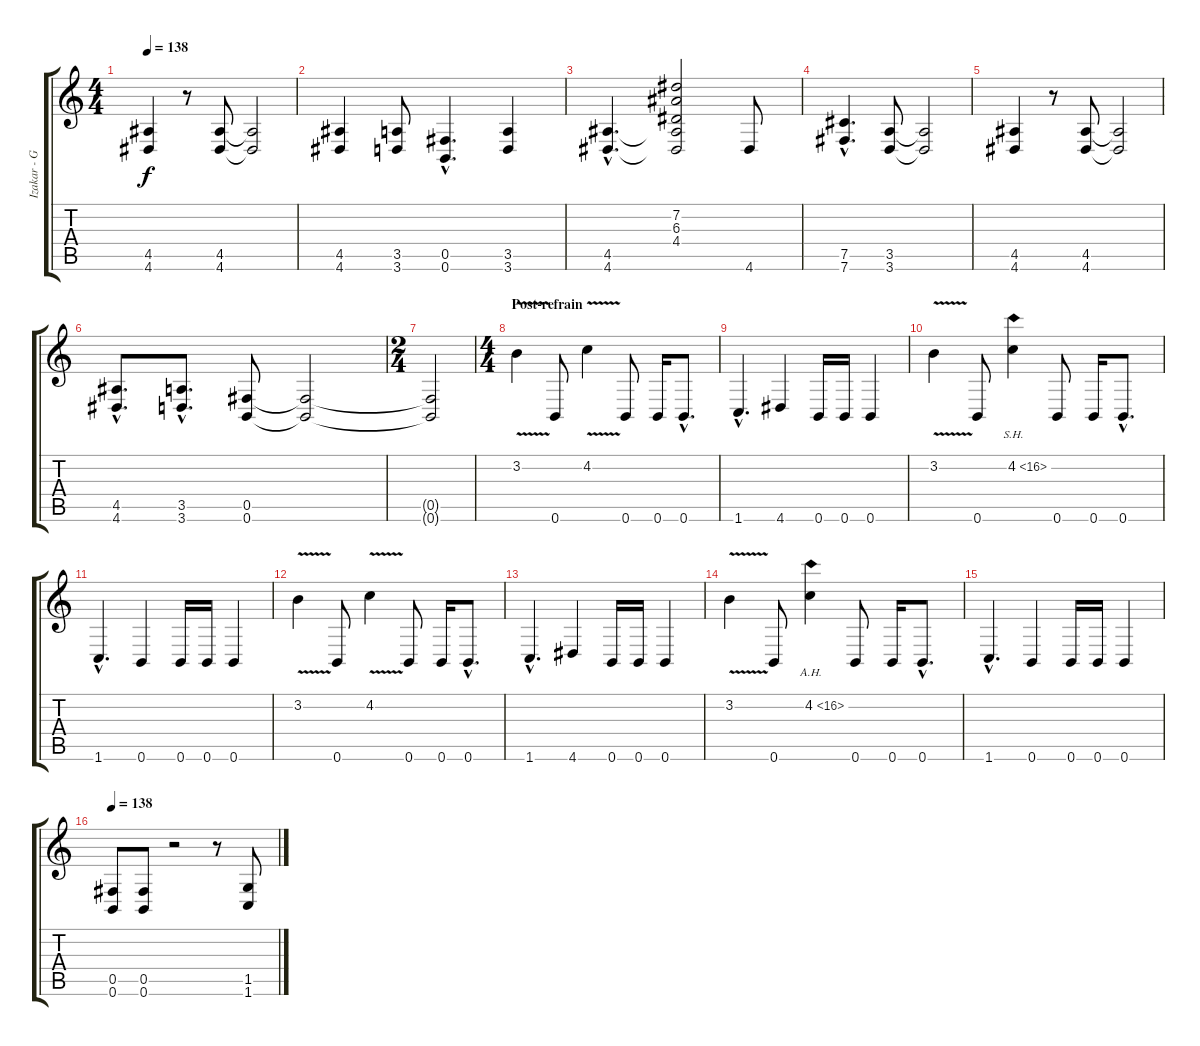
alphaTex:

\track ("Izakar - Guitare" "Izakar - G") {instrument distortionguitar}
\staff {score tabs}
\tuning (Db4 Ab3 E3 B2 Gb2 B1) {hide}
\ts (4 4)
\tempo 138
\clef g2
\ks c
(4.5 4.6).4{dy f} r.8 (4.5 4.6).8 (4.5{t} 4.6{t}).2 |
(4.5 4.6).4 (3.5 3.6).8 (0.5{hac} 0.6{hac}).4{d} (3.5 3.6).4 |
(4.5{hac} 4.6{hac}).4{d} (7.2 6.3 4.4 4.5{t} 4.6{t}).2 4.6.8 |
(7.5{hac} 7.6{hac}).4{d} (3.5 3.6).8 (3.5{t} 3.6{t}).2 |
(4.5 4.6).4 r.8 (4.5 4.6).8 (4.5{t} 4.6{t}).2 |
(4.5{hac} 4.6{hac}).8{d} (3.5{hac} 3.6{hac}).8{d} (0.5 0.6).8 (0.5{t} 0.6{t}).2 |
\ts (2 4)
(0.5{t} 0.6{t}).2 |
\ts (4 4)
\section ("" "Post-refrain")
3.2{v}.4 0.6.8 4.2{v}.4 0.6.8 0.6.16 0.6{hac}.8{d} |
1.6{hac}.4{d} 4.6.4 0.6.16 0.6.16 0.6.4 |
3.2{v}.4 0.6.8 4.2{sh 12}.4 0.6.8 0.6.16 0.6{hac}.8{d} |
1.6{hac}.4{d} 0.6.4 0.6.16 0.6.16 0.6.4 |
3.2{v}.4 0.6.8 4.2{v}.4 0.6.8 0.6.16 0.6{hac}.8{d} |
1.6{hac}.4{d} 4.6.4 0.6.16 0.6.16 0.6.4 |
3.2{v}.4 0.6.8 4.2{ah 12}.4 0.6.8 0.6.16 0.6{hac}.8{d} |
1.6{hac}.4{d} 0.6.4 0.6.16 0.6.16 0.6.4 |
\section ("" "")
\tempo 138
(0.5 0.6).8{volume 12 balance 2 instrument distortionguitar} (0.5 0.6).8 r.2 r.8 (1.5 1.6).8
